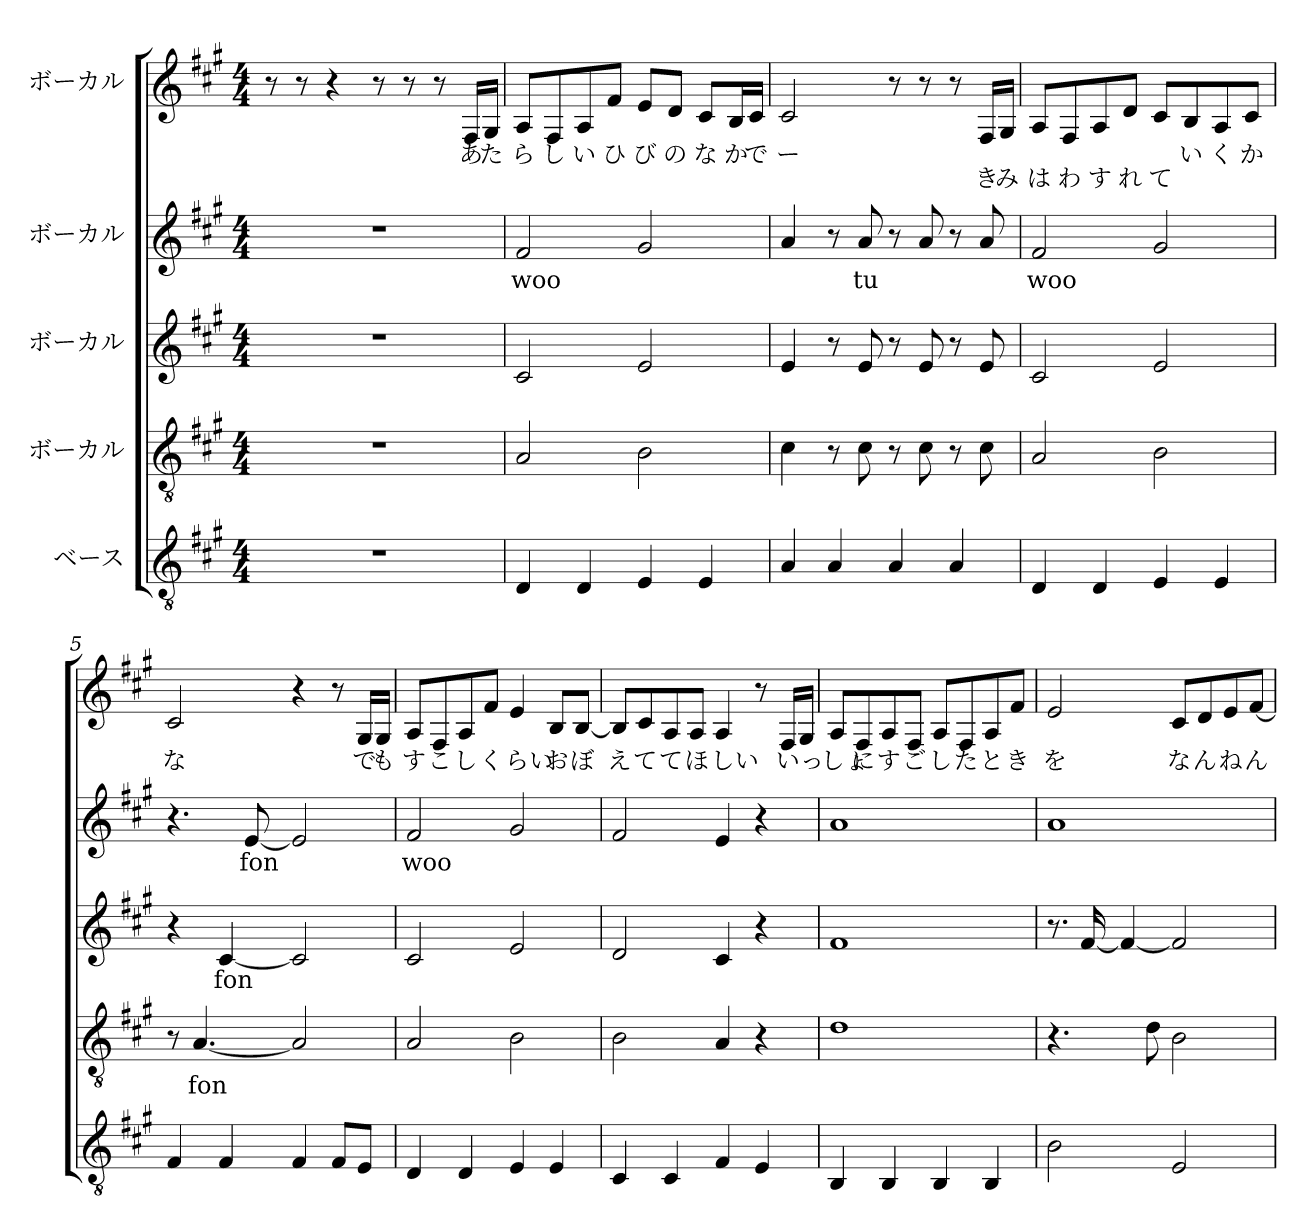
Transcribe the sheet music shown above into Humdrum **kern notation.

**kern	**kern	**text	**kern	**text	**kern	**text	**kern	**text	**text
*part5	*part4	*part4	*part3	*part3	*part2	*part2	*part1	*part1	*part1
*staff5	*staff4	*staff4	*staff3	*staff3	*staff2	*staff2	*staff1	*staff1	*staff1
*I"ベース	*I"ボーカル	*	*I"ボーカル	*	*I"ボーカル	*	*I"ボーカル	*	*
*clefGv2	*clefGv2	*	*clefG2	*	*clefG2	*	*clefG2	*	*
*k[f#c#g#]	*k[f#c#g#]	*	*k[f#c#g#]	*	*k[f#c#g#]	*	*k[f#c#g#]	*	*
*M4/4	*M4/4	*	*M4/4	*	*M4/4	*	*M4/4	*	*
*MM110	*MM110	*	*MM110	*	*MM110	*	*MM110	*	*
=1	=1	=1	=1	=1	=1	=1	=1	=1	=1
1r	1r	.	1r	.	1r	.	8r	.	.
.	.	.	.	.	.	.	8r	.	.
.	.	.	.	.	.	.	4r	.	.
.	.	.	.	.	.	.	8r	.	.
.	.	.	.	.	.	.	8r	.	.
.	.	.	.	.	.	.	8r	.	.
.	.	.	.	.	.	.	16F#LL	あ	.
.	.	.	.	.	.	.	16G#JJ	た	.
=2	=2	=2	=2	=2	=2	=2	=2	=2	=2
4D	2A	.	2c#	.	2f#	woo	8AL	ら	.
.	.	.	.	.	.	.	8F#	し	.
4D	.	.	.	.	.	.	8A	い	.
.	.	.	.	.	.	.	8f#J	ひ	.
4E	2B	.	2e	.	2g#	.	8eL	び	.
.	.	.	.	.	.	.	8dJ	の	.
4E	.	.	.	.	.	.	8c#L	な	.
.	.	.	.	.	.	.	16BL	か	.
.	.	.	.	.	.	.	16c#JJ	で	.
=3	=3	=3	=3	=3	=3	=3	=3	=3	=3
4A	4c#	.	4e	.	4a	.	2c#	ー	.
4A	8r	.	8r	.	8r	.	.	.	.
.	8c#	.	8e	.	8a	tu	.	.	.
4A	8r	.	8r	.	8r	.	8r	.	.
.	8c#	.	8e	.	8a	.	8r	.	.
4A	8r	.	8r	.	8r	.	8r	.	.
.	8c#	.	8e	.	8a	.	16F#LL	.	き
.	.	.	.	.	.	.	16G#JJ	.	み
=4	=4	=4	=4	=4	=4	=4	=4	=4	=4
4D	2A	.	2c#	.	2f#	woo	8AL	.	は
.	.	.	.	.	.	.	8F#	.	わ
4D	.	.	.	.	.	.	8A	.	す
.	.	.	.	.	.	.	8dJ	.	れ
4E	2B	.	2e	.	2g#	.	8c#L	.	て
.	.	.	.	.	.	.	8B	い	.
4E	.	.	.	.	.	.	8A	く	.
.	.	.	.	.	.	.	8c#J	か	.
=5	=5	=5	=5	=5	=5	=5	=5	=5	=5
4F#	8r	.	4r	.	4.r	.	2c#	な	.
.	[4.A	fon	.	.	.	.	.	.	.
4F#	.	.	[4c#	fon	.	.	.	.	.
.	.	.	.	.	[8e	fon	.	.	.
4F#	2A]	.	2c#]	.	2e]	.	4r	.	.
8F#L	.	.	.	.	.	.	8r	.	.
8EJ	.	.	.	.	.	.	16G#LL	で	.
.	.	.	.	.	.	.	16G#JJ	も	.
=6	=6	=6	=6	=6	=6	=6	=6	=6	=6
4D	2A	.	2c#	.	2f#	woo	8AL	す	.
.	.	.	.	.	.	.	8F#	こ	.
4D	.	.	.	.	.	.	8A	し	.
.	.	.	.	.	.	.	8f#J	く	.
4E	2B	.	2e	.	2g#	.	4e	らい	.
4E	.	.	.	.	.	.	8BL	お	.
.	.	.	.	.	.	.	[8BJ	ぼ	.
=7	=7	=7	=7	=7	=7	=7	=7	=7	=7
4C#	2B	.	2d	.	2f#	.	8BL]	え	.
.	.	.	.	.	.	.	8c#	て	.
4C#	.	.	.	.	.	.	8A	て	.
.	.	.	.	.	.	.	8AJ	ほ	.
4F#	4A	.	4c#	.	4e	.	4A	しい	.
4E	4r	.	4r	.	4r	.	8r	.	.
.	.	.	.	.	.	.	16F#LL	いっ	.
.	.	.	.	.	.	.	16G#JJ	.	.
=8	=8	=8	=8	=8	=8	=8	=8	=8	=8
4BB	1d	.	1f#	.	1a	.	8AL	しょ	.
.	.	.	.	.	.	.	8F#	に	.
4BB	.	.	.	.	.	.	8A	す	.
.	.	.	.	.	.	.	8F#J	ご	.
4BB	.	.	.	.	.	.	8AL	し	.
.	.	.	.	.	.	.	8F#	た	.
4BB	.	.	.	.	.	.	8A	と	.
.	.	.	.	.	.	.	8f#J	き	.
=9	=9	=9	=9	=9	=9	=9	=9	=9	=9
2B	4.r	.	8.r	.	1a	.	2e	を	.
.	.	.	[16f#	.	.	.	.	.	.
.	.	.	4f#_	.	.	.	.	.	.
.	8d	.	.	.	.	.	.	.	.
2E	2B	.	2f#]	.	.	.	8c#L	な	.
.	.	.	.	.	.	.	8d	ん	.
.	.	.	.	.	.	.	8e	ね	.
.	.	.	.	.	.	.	[8f#J	ん	.
=	=	=	=	=	=	=	=	=	=
*-	*-	*-	*-	*-	*-	*-	*-	*-	*-
